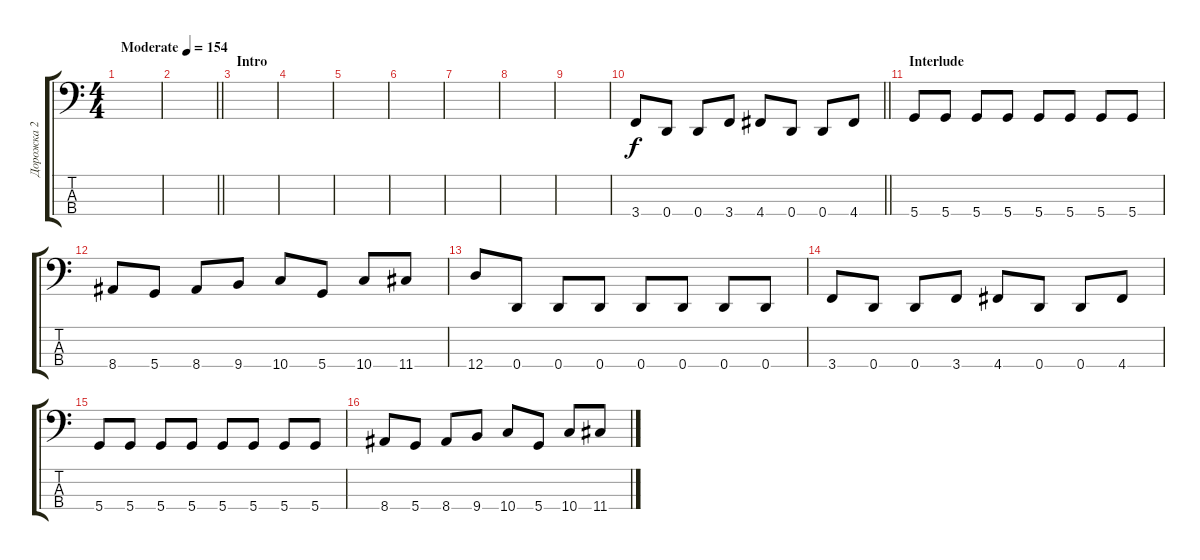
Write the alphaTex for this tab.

\track ("Дорожка 2" "Дорожка 2") {instrument electricbasspick}
\staff {score tabs}
\tuning (G2 D2 A1 D1) {hide}
\ts (4 4)
\tempo (154 "Moderate")
\clef f4
\ks c
|
\barLineRight lightlight
|
\section ("" "Intro")
|
|
|
|
|
|
|
\barLineRight lightlight
3.4.8 0.4.8 0.4.8 3.4.8 4.4.8 0.4.8 0.4.8 4.4.8 |
\section ("" "Interlude")
5.4.8 5.4.8 5.4.8 5.4.8 5.4.8 5.4.8 5.4.8 5.4.8 |
8.4.8 5.4.8 8.4.8 9.4.8 10.4.8 5.4.8 10.4.8 11.4.8 |
12.4.8 0.4.8 0.4.8 0.4.8 0.4.8 0.4.8 0.4.8 0.4.8 |
3.4.8 0.4.8 0.4.8 3.4.8 4.4.8 0.4.8 0.4.8 4.4.8 |
5.4.8 5.4.8 5.4.8 5.4.8 5.4.8 5.4.8 5.4.8 5.4.8 |
8.4.8 5.4.8 8.4.8 9.4.8 10.4.8 5.4.8 10.4.8 11.4.8
